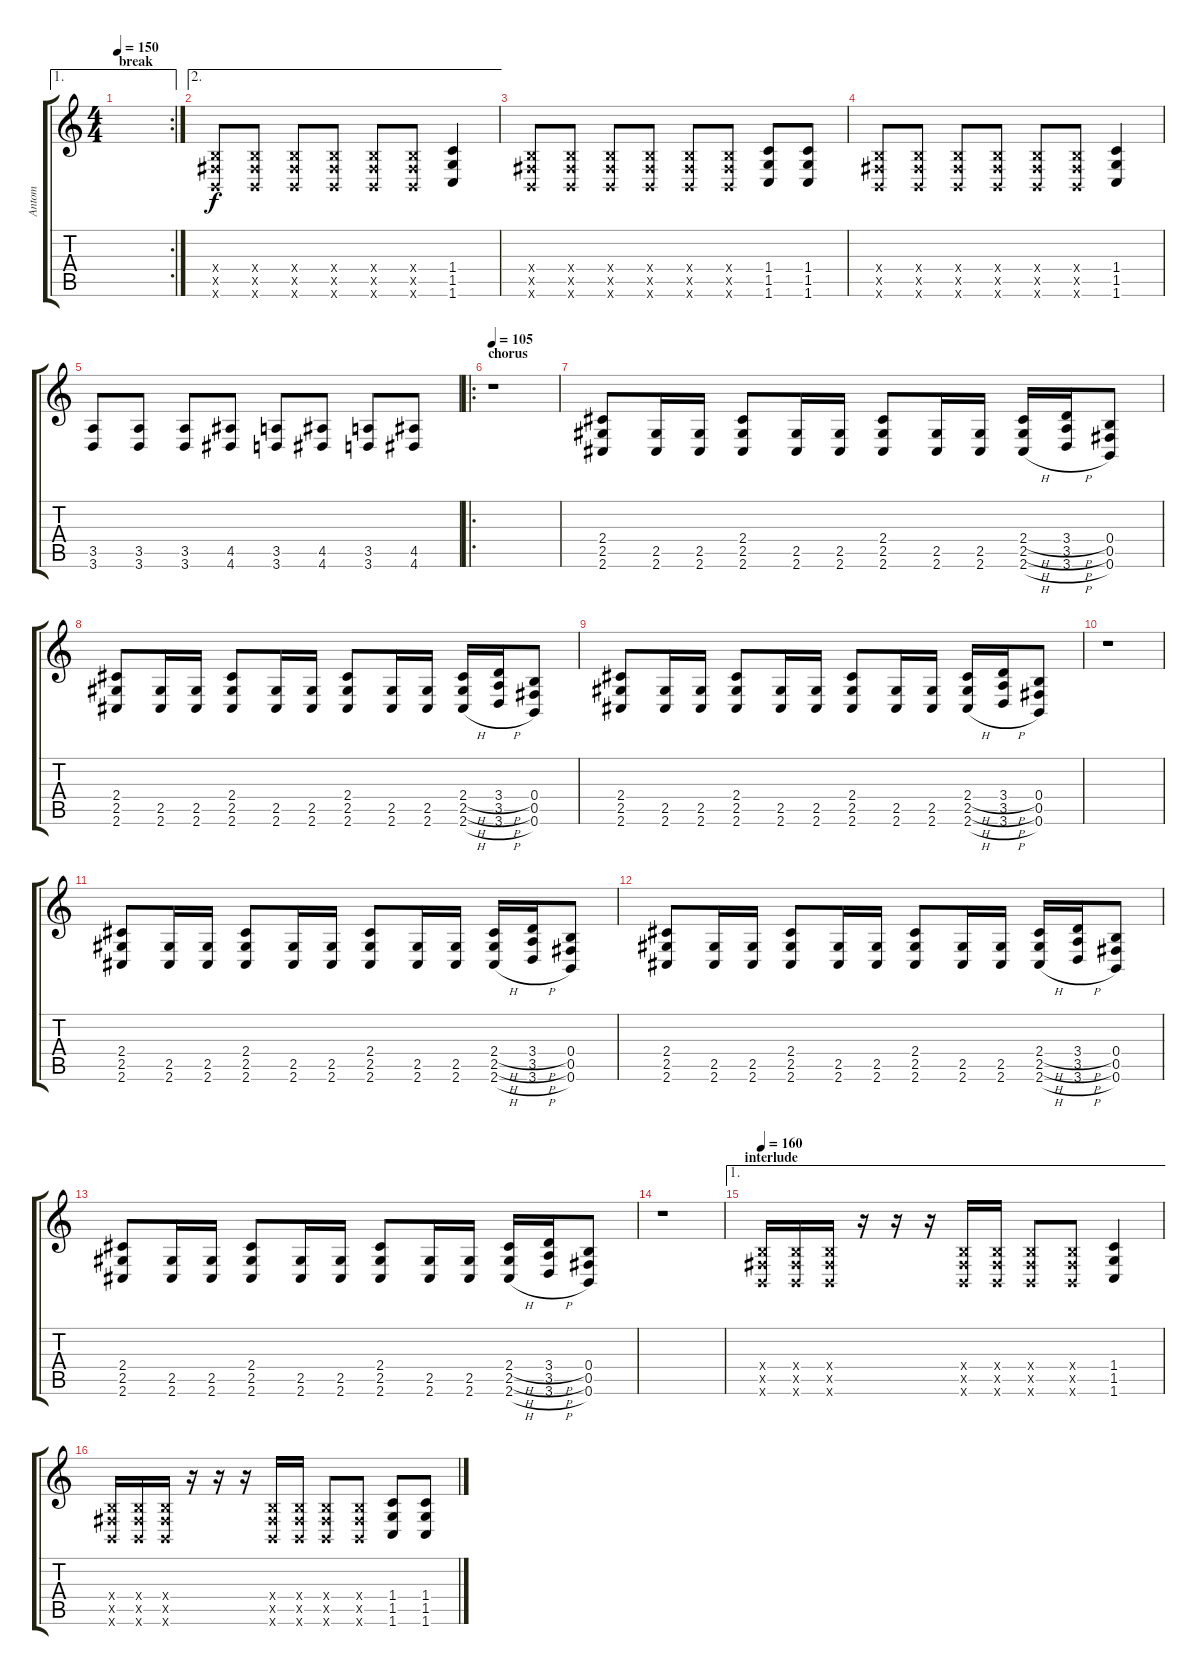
\track ("Antom" "Antom") {instrument overdrivenguitar}
\staff {score tabs}
\tuning (Db4 Ab3 E3 B2 Gb2 B1) {hide}
\ae 1
\rc 2
\ts (4 4)
\section ("" "break")
\tempo 150
\clef g2
\ks c
|
\ae 2
(0.4{x} 0.5{x} 0.6{x}).8 (0.4{x} 0.5{x} 0.6{x}).8 (0.4{x} 0.5{x} 0.6{x}).8 (0.4{x} 0.5{x} 0.6{x}).8 (0.4{x} 0.5{x} 0.6{x}).8 (0.4{x} 0.5{x} 0.6{x}).8 (1.4 1.5 1.6).4 |
(0.4{x} 0.5{x} 0.6{x}).8 (0.4{x} 0.5{x} 0.6{x}).8 (0.4{x} 0.5{x} 0.6{x}).8 (0.4{x} 0.5{x} 0.6{x}).8 (0.4{x} 0.5{x} 0.6{x}).8 (0.4{x} 0.5{x} 0.6{x}).8 (1.4 1.5 1.6).8 (1.4 1.5 1.6).8 |
(0.4{x} 0.5{x} 0.6{x}).8 (0.4{x} 0.5{x} 0.6{x}).8 (0.4{x} 0.5{x} 0.6{x}).8 (0.4{x} 0.5{x} 0.6{x}).8 (0.4{x} 0.5{x} 0.6{x}).8 (0.4{x} 0.5{x} 0.6{x}).8 (1.4 1.5 1.6).4 |
(3.5 3.6).8 (3.5 3.6).8 (3.5 3.6).8 (4.5 4.6).8 (3.5 3.6).8 (4.5 4.6).8 (3.5 3.6).8 (4.5 4.6).8 |
\ro
\section ("" "chorus")
\tempo 105
r.1 |
(2.4 2.5 2.6).8 (2.5 2.6).16 (2.5 2.6).16 (2.4 2.5 2.6).8 (2.5 2.6).16 (2.5 2.6).16 (2.4 2.5 2.6).8 (2.5 2.6).16 (2.5 2.6).16 (2.4{h} 2.5{h} 2.6{h}).16 (3.4{h} 3.5{h} 3.6{h}).16 (0.4 0.5 0.6).8 |
(2.4 2.5 2.6).8 (2.5 2.6).16 (2.5 2.6).16 (2.4 2.5 2.6).8 (2.5 2.6).16 (2.5 2.6).16 (2.4 2.5 2.6).8 (2.5 2.6).16 (2.5 2.6).16 (2.4{h} 2.5{h} 2.6{h}).16 (3.4{h} 3.5{h} 3.6{h}).16 (0.4 0.5 0.6).8 |
(2.4 2.5 2.6).8 (2.5 2.6).16 (2.5 2.6).16 (2.4 2.5 2.6).8 (2.5 2.6).16 (2.5 2.6).16 (2.4 2.5 2.6).8 (2.5 2.6).16 (2.5 2.6).16 (2.4{h} 2.5{h} 2.6{h}).16 (3.4{h} 3.5{h} 3.6{h}).16 (0.4 0.5 0.6).8 |
r.1 |
(2.4 2.5 2.6).8 (2.5 2.6).16 (2.5 2.6).16 (2.4 2.5 2.6).8 (2.5 2.6).16 (2.5 2.6).16 (2.4 2.5 2.6).8 (2.5 2.6).16 (2.5 2.6).16 (2.4{h} 2.5{h} 2.6{h}).16 (3.4{h} 3.5{h} 3.6{h}).16 (0.4 0.5 0.6).8 |
(2.4 2.5 2.6).8 (2.5 2.6).16 (2.5 2.6).16 (2.4 2.5 2.6).8 (2.5 2.6).16 (2.5 2.6).16 (2.4 2.5 2.6).8 (2.5 2.6).16 (2.5 2.6).16 (2.4{h} 2.5{h} 2.6{h}).16 (3.4{h} 3.5{h} 3.6{h}).16 (0.4 0.5 0.6).8 |
(2.4 2.5 2.6).8 (2.5 2.6).16 (2.5 2.6).16 (2.4 2.5 2.6).8 (2.5 2.6).16 (2.5 2.6).16 (2.4 2.5 2.6).8 (2.5 2.6).16 (2.5 2.6).16 (2.4{h} 2.5{h} 2.6{h}).16 (3.4{h} 3.5{h} 3.6{h}).16 (0.4 0.5 0.6).8 |
r.1 |
\ae 1
\section ("" "interlude")
\tempo 160
(0.4{x} 0.5{x} 0.6{x}).16 (0.4{x} 0.5{x} 0.6{x}).16 (0.4{x} 0.5{x} 0.6{x}).16 r.16 r.16 r.16 (0.4{x} 0.5{x} 0.6{x}).16 (0.4{x} 0.5{x} 0.6{x}).16 (0.4{x} 0.5{x} 0.6{x}).8 (0.4{x} 0.5{x} 0.6{x}).8 (1.4 1.5 1.6).4 |
(0.4{x} 0.5{x} 0.6{x}).16 (0.4{x} 0.5{x} 0.6{x}).16 (0.4{x} 0.5{x} 0.6{x}).16 r.16 r.16 r.16 (0.4{x} 0.5{x} 0.6{x}).16 (0.4{x} 0.5{x} 0.6{x}).16 (0.4{x} 0.5{x} 0.6{x}).8 (0.4{x} 0.5{x} 0.6{x}).8 (1.4 1.5 1.6).8 (1.4 1.5 1.6).8
